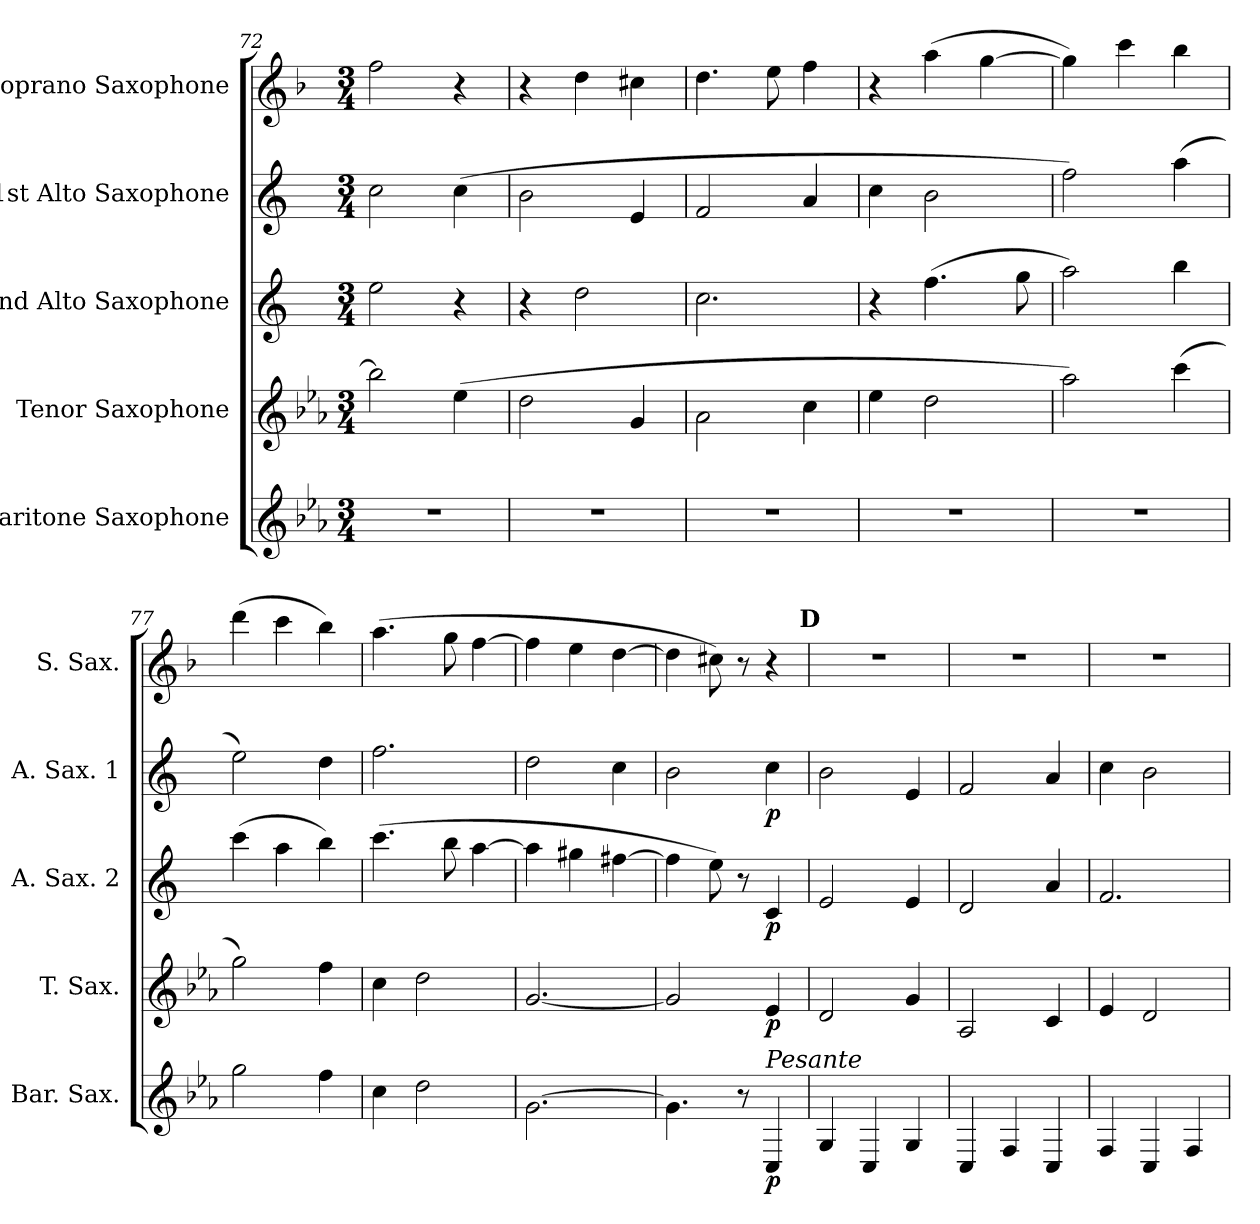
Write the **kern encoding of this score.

**kern	**dynam	**kern	**dynam	**kern	**dynam	**kern	**dynam	**kern
*part5	*part5	*part4	*part4	*part3	*part3	*part2	*part2	*part1
*staff5	*staff5	*staff4	*staff4	*staff3	*staff3	*staff2	*staff2	*staff1
*I"Baritone Saxophone	*	*I"Tenor Saxophone	*	*I"2nd Alto Saxophone	*	*I"1st Alto Saxophone	*	*I"Soprano Saxophone
*I'Bar. Sax.	*	*I'T. Sax.	*	*I'A. Sax. 2	*	*I'A. Sax. 1	*	*I'S. Sax.
*clefG2	*	*clefG2	*	*clefG2	*	*clefG2	*	*clefG2
*ITrd12c21	*	*ITrd8c14	*	*ITrd5c9	*	*ITrd5c9	*	*ITrd1c2
*k[b-e-a-]	*	*k[b-e-a-]	*	*k[b-e-a-]	*	*k[b-e-a-]	*	*k[b-e-a-]
*M3/4	*	*M3/4	*	*M3/4	*	*M3/4	*	*M3/4
=72	=72	=72	=72	=72	=72	=72	=72	=72
2.r	.	2b-\]	.	2g\	.	2e-\	.	2ee-\
.	.	(4e-\	.	4r	.	(4e-\	.	4r
=73	=73	=73	=73	=73	=73	=73	=73	=73
2.r	.	2d\	.	4r	.	2d\	.	4r
.	.	.	.	2f\	.	.	.	4cc\
.	.	4G/	.	.	.	4G/	.	4bn\
=74	=74	=74	=74	=74	=74	=74	=74	=74
2.r	.	2A-\	.	2.e-\	.	2A-/	.	4.cc\
.	.	.	.	.	.	.	.	8dd\
.	.	4c\	.	.	.	4c/	.	4ee-\
=75	=75	=75	=75	=75	=75	=75	=75	=75
2.r	.	4e-\	.	4r	.	4e-\	.	4r
.	.	2d\	.	(4.a-\	.	2d\	.	(4gg\
.	.	.	.	.	.	.	.	[4ff\
.	.	.	.	8b-\	.	.	.	.
=76	=76	=76	=76	=76	=76	=76	=76	=76
2.r	.	2a-\)	.	2cc\)	.	2a-\)	.	4ff\])
.	.	.	.	.	.	.	.	4bb-\
.	.	(4cc\	.	4dd\	.	(4cc\	.	4aa-\
!!LO:LB:g=z
=77	=77	=77	=77	=77	=77	=77	=77	=77
2g\	.	2g\)	.	(4ee-\	.	2g\)	.	(4ccc\
.	.	.	.	4cc\	.	.	.	4bb-\
4f\	.	4f\	.	4dd\)	.	4f\	.	4aa-\)
=78	=78	=78	=78	=78	=78	=78	=78	=78
4c\	.	4c\	.	(4.ee-\	.	2.a-\	.	(4.gg\
2d\	.	2d\	.	.	.	.	.	.
.	.	.	.	8dd\	.	.	.	8ff\
.	.	.	.	[4cc\	.	.	.	[4ee-\
=79	=79	=79	=79	=79	=79	=79	=79	=79
[2.G\	.	[2.G/	.	4cc\]	.	2f\	.	4ee-\]
.	.	.	.	4bn\	.	.	.	4dd\
.	.	.	.	[4an\	.	4e-\	.	[4cc\
=80	=80	=80	=80	=80	=80	=80	=80	=80
4.G\]	.	2G/]	.	4a\]	.	2d\	.	4cc\]
.	.	.	.	8g\)	.	.	.	8bn\)
8r	.	.	.	8r	.	.	.	8r
!LO:TX:a:i:t=Pesante	!	!	!	!	!	!	!	!
!	!LO:DY:b	!	!LO:DY:b	!	!LO:DY:b	!	!LO:DY:b	!
4CC/	p	4E-/	p	4E-/	p	4e-\	p	4r
!!LO:REH:place=s1:a:B:enc=none:fs=14:t=D
=81	=81	=81	=81	=81	=81	=81	=81	=81
4GG/	.	2D/	.	2G/	.	2d\	.	2.r
4CC/	.	.	.	.	.	.	.	.
4GG/	.	4G/	.	4G/	.	4G/	.	.
=82	=82	=82	=82	=82	=82	=82	=82	=82
4CC/	.	2AA-/	.	2F/	.	2A-/	.	2.r
4FF/	.	.	.	.	.	.	.	.
4CC/	.	4C/	.	4c/	.	4c/	.	.
=83	=83	=83	=83	=83	=83	=83	=83	=83
4FF/	.	4E-/	.	2.A-/	.	4e-\	.	2.r
4CC/	.	2D/	.	.	.	2d\	.	.
4FF/	.	.	.	.	.	.	.	.
=	=	=	=	=	=	=	=	=
*-	*-	*-	*-	*-	*-	*-	*-	*-
